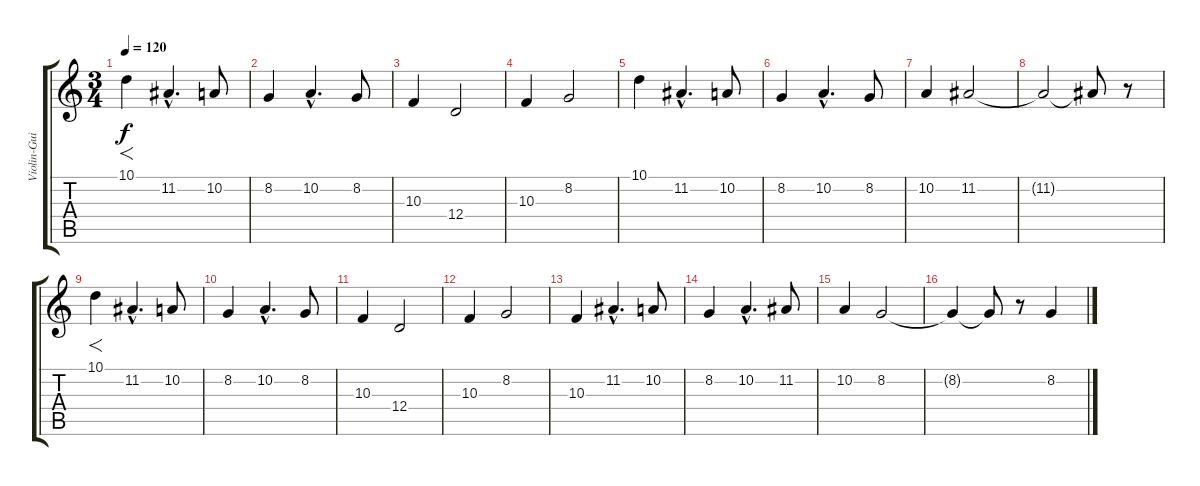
\track ("Violin-Guitarra 2" "Violin-Gui") {instrument violin}
\staff {score tabs}
\tuning (E4 B3 G3 D3 A2 E2) {hide}
\ts (3 4)
\tempo 120
\clef g2
\ks c
10.1.4{f dy f instrument violin} 11.2{hac}.4{d} 10.2.8 |
8.2.4 10.2{hac}.4{d} 8.2.8 |
10.3.4 12.4.2 |
10.3.4 8.2.2 |
10.1.4 11.2{hac}.4{d} 10.2.8 |
8.2.4 10.2{hac}.4{d} 8.2.8 |
10.2.4 11.2.2 |
11.2{t}.2 11.2{t}.8 r.8 |
10.1.4{f} 11.2{hac}.4{d} 10.2.8 |
8.2.4 10.2{hac}.4{d} 8.2.8 |
10.3.4 12.4.2 |
10.3.4 8.2.2 |
10.3.4 11.2{hac}.4{d} 10.2.8 |
8.2.4 10.2{hac}.4{d} 11.2.8 |
10.2.4 8.2.2 |
8.2{t}.4 8.2{t}.8 r.8 8.2.4
